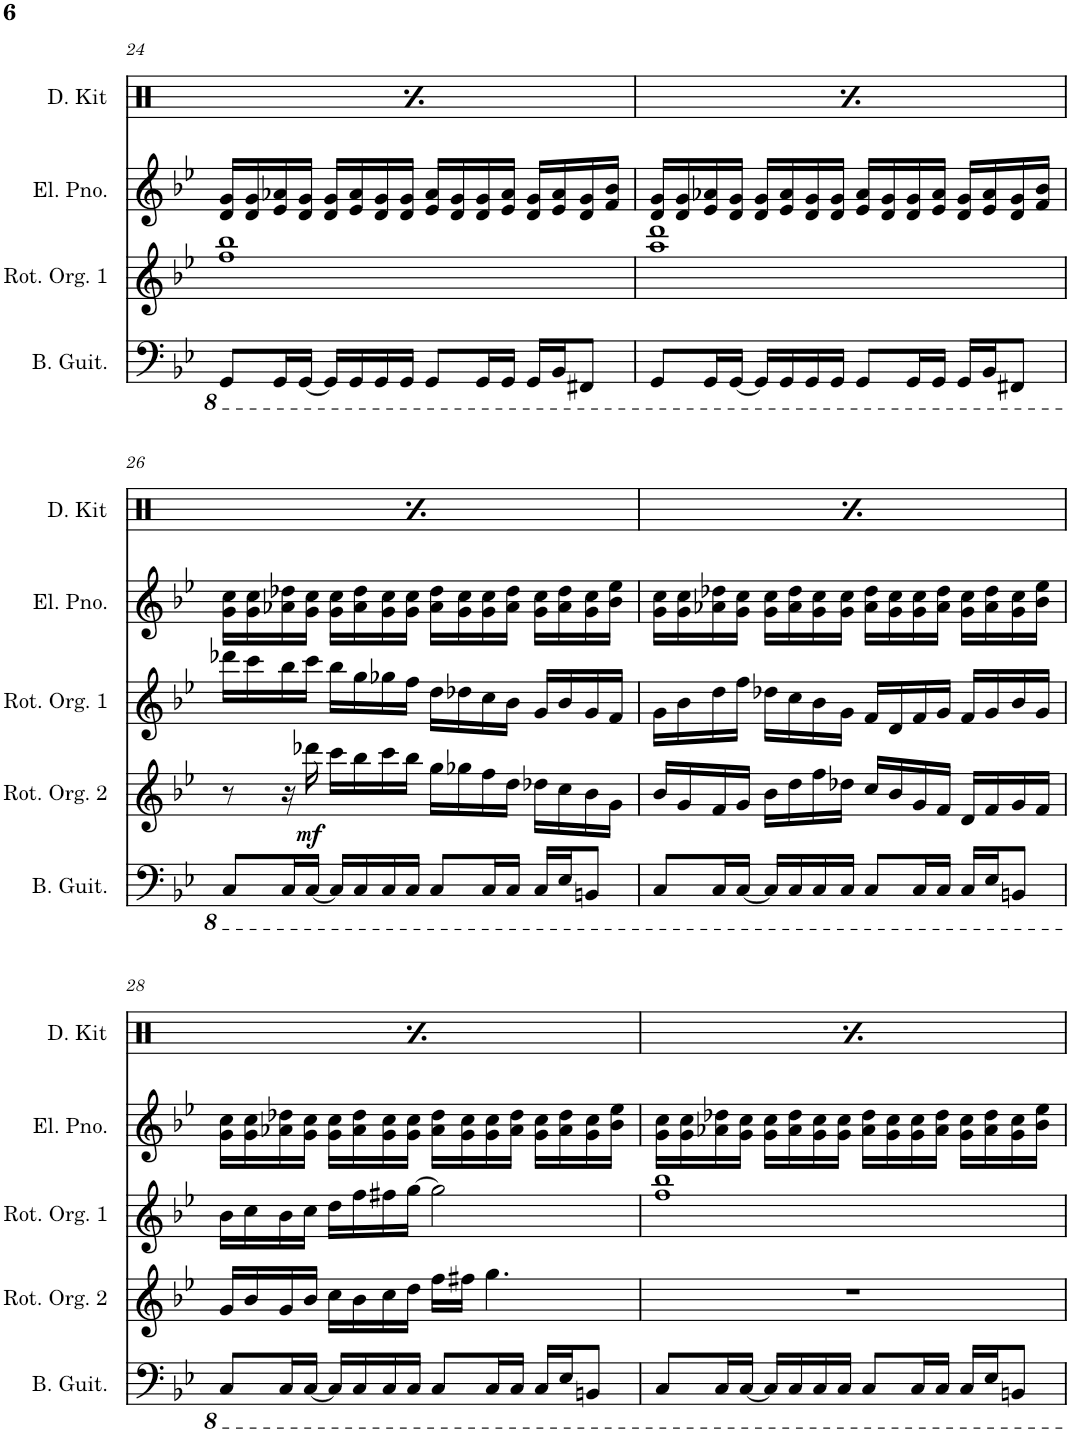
**kern	**kern	**dynam	**kern	**kern	**kern	**kern
*part6	*part5	*part5	*part4	*part3	*part2	*part1
*staff6	*staff5	*staff5	*staff4	*staff3	*staff2	*staff1
*I"Bass Guitar	*I"Rotary Organ 2	*	*I"Rotary Organ 1	*I"Electric Piano	*I"Congas	*I"Bongos
*I'B. Guit.	*I'Rot. Org. 2	*	*I'Rot. Org. 1	*I'El. Pno.	*I'Con.	*I'Bon.
!!LO:PB:g=z
*clefF4	*clefF4	*	*clefG2	*clefG2	*clefX	*clefX
*	*Trd-7c-12	*	*Trd-7c-12	*	*	*
*k[b-e-]	*k[b-e-]	*	*k[b-e-]	*k[b-e-]	*k[]	*k[]
*M4/4	*M4/4	*	*M4/4	*M4/4	*M4/4	*M4/4
*met(c)	*met(c)	*	*met(c)	*met(c)	*met(c)	*met(c)
=24	=24	=24	=24	=24	=24	=24
8GGG/L	1r	.	1ff 1bb-	16d/ 16g/LL	1r	1r
.	.	.	.	16d/ 16g/	.	.
16GGG/L	.	.	.	16e-/ 16a-X/	.	.
[16GGG/JJ	.	.	.	16d/ 16g/JJ	.	.
16GGG/LL]	.	.	.	16d/ 16g/LL	.	.
16GGG/	.	.	.	16e-/ 16a-/	.	.
16GGG/	.	.	.	16d/ 16g/	.	.
16GGG/JJ	.	.	.	16d/ 16g/JJ	.	.
8GGG/L	.	.	.	16e-/ 16a-/LL	.	.
.	.	.	.	16d/ 16g/	.	.
16GGG/L	.	.	.	16d/ 16g/	.	.
16GGG/JJ	.	.	.	16e-/ 16a-/JJ	.	.
16GGG/LL	.	.	.	16d/ 16g/LL	.	.
16BBB-/J	.	.	.	16e-/ 16a-/	.	.
8FFF#X/J	.	.	.	16d/ 16g/	.	.
.	.	.	.	16f/ 16b-/JJ	.	.
=25	=25	=25	=25	=25	=25	=25
8GGG/L	1r	.	1aa 1ddd	16d/ 16g/LL	1r	1r
.	.	.	.	16d/ 16g/	.	.
16GGG/L	.	.	.	16e-/ 16a-X/	.	.
[16GGG/JJ	.	.	.	16d/ 16g/JJ	.	.
16GGG/LL]	.	.	.	16d/ 16g/LL	.	.
16GGG/	.	.	.	16e-/ 16a-/	.	.
16GGG/	.	.	.	16d/ 16g/	.	.
16GGG/JJ	.	.	.	16d/ 16g/JJ	.	.
8GGG/L	.	.	.	16e-/ 16a-/LL	.	.
.	.	.	.	16d/ 16g/	.	.
16GGG/L	.	.	.	16d/ 16g/	.	.
16GGG/JJ	.	.	.	16e-/ 16a-/JJ	.	.
16GGG/LL	.	.	.	16d/ 16g/LL	.	.
16BBB-/J	.	.	.	16e-/ 16a-/	.	.
8FFF#X/J	.	.	.	16d/ 16g/	.	.
.	.	.	.	16f/ 16b-/JJ	.	.
!!LO:LB:g=z
=26	=26	=26	=26	=26	=26	=26
*	*clefG2	*	*	*	*	*
8CC/L	8r	.	16ddd-X\LL	16g\ 16cc\LL	1r	1r
.	.	.	16ccc\	16g\ 16cc\	.	.
16CC/L	16r	.	16bb-\	16a-X\ 16dd-X\	.	.
!	!	!LO:DY:b	!	!	!	!
[16CC/JJ	16ddd-X\	mf	16ccc\JJ	16g\ 16cc\JJ	.	.
16CC/LL]	16ccc\LL	.	16bb-\LL	16g\ 16cc\LL	.	.
16CC/	16bb-\	.	16gg\	16a-\ 16dd-\	.	.
16CC/	16ccc\	.	16gg-X\	16g\ 16cc\	.	.
16CC/JJ	16bb-\JJ	.	16ff\JJ	16g\ 16cc\JJ	.	.
8CC/L	16gg\LL	.	16dd\LL	16a-\ 16dd-\LL	.	.
.	16gg-X\	.	16dd-X\	16g\ 16cc\	.	.
16CC/L	16ff\	.	16cc\	16g\ 16cc\	.	.
16CC/JJ	16dd\JJ	.	16b-\JJ	16a-\ 16dd-\JJ	.	.
16CC/LL	16dd-X\LL	.	16g/LL	16g\ 16cc\LL	.	.
16EE-/J	16cc\	.	16b-/	16a-\ 16dd-\	.	.
8BBBn/J	16b-\	.	16g/	16g\ 16cc\	.	.
.	16g\JJ	.	16f/JJ	16b-\ 16ee-\JJ	.	.
=27	=27	=27	=27	=27	=27	=27
8CC/L	16b-/LL	.	16g\LL	16g\ 16cc\LL	1r	1r
.	16g/	.	16b-\	16g\ 16cc\	.	.
16CC/L	16f/	.	16dd\	16a-X\ 16dd-X\	.	.
[16CC/JJ	16g/JJ	.	16ff\JJ	16g\ 16cc\JJ	.	.
16CC/LL]	16b-\LL	.	16dd-X\LL	16g\ 16cc\LL	.	.
16CC/	16dd\	.	16cc\	16a-\ 16dd-\	.	.
16CC/	16ff\	.	16b-\	16g\ 16cc\	.	.
16CC/JJ	16dd-X\JJ	.	16g\JJ	16g\ 16cc\JJ	.	.
8CC/L	16cc/LL	.	16f/LL	16a-\ 16dd-\LL	.	.
.	16b-/	.	16d/	16g\ 16cc\	.	.
16CC/L	16g/	.	16f/	16g\ 16cc\	.	.
16CC/JJ	16f/JJ	.	16g/JJ	16a-\ 16dd-\JJ	.	.
16CC/LL	16d/LL	.	16f/LL	16g\ 16cc\LL	.	.
16EE-/J	16f/	.	16g/	16a-\ 16dd-\	.	.
8BBBn/J	16g/	.	16b-/	16g\ 16cc\	.	.
.	16f/JJ	.	16g/JJ	16b-\ 16ee-\JJ	.	.
!!LO:LB:g=z
=28	=28	=28	=28	=28	=28	=28
8CC/L	16g/LL	.	16b-\LL	16g\ 16cc\LL	1r	1r
.	16b-/	.	16cc\	16g\ 16cc\	.	.
16CC/L	16g/	.	16b-\	16a-X\ 16dd-X\	.	.
[16CC/JJ	16b-/JJ	.	16cc\JJ	16g\ 16cc\JJ	.	.
16CC/LL]	16cc\LL	.	16dd\LL	16g\ 16cc\LL	.	.
16CC/	16b-\	.	16ff\	16a-\ 16dd-\	.	.
16CC/	16cc\	.	16ff#X\	16g\ 16cc\	.	.
16CC/JJ	16dd\JJ	.	[16gg\JJ	16g\ 16cc\JJ	.	.
8CC/L	16ff\LL	.	2gg\]	16a-\ 16dd-\LL	.	.
.	16ff#X\JJ	.	.	16g\ 16cc\	.	.
16CC/L	4.gg\	.	.	16g\ 16cc\	.	.
16CC/JJ	.	.	.	16a-\ 16dd-\JJ	.	.
16CC/LL	.	.	.	16g\ 16cc\LL	.	.
16EE-/J	.	.	.	16a-\ 16dd-\	.	.
8BBBn/J	.	.	.	16g\ 16cc\	.	.
.	.	.	.	16b-\ 16ee-\JJ	.	.
=29	=29	=29	=29	=29	=29	=29
8CC/L	1r	.	1ff 1bb-	16g\ 16cc\LL	1r	1r
.	.	.	.	16g\ 16cc\	.	.
16CC/L	.	.	.	16a-X\ 16dd-X\	.	.
[16CC/JJ	.	.	.	16g\ 16cc\JJ	.	.
16CC/LL]	.	.	.	16g\ 16cc\LL	.	.
16CC/	.	.	.	16a-\ 16dd-\	.	.
16CC/	.	.	.	16g\ 16cc\	.	.
16CC/JJ	.	.	.	16g\ 16cc\JJ	.	.
8CC/L	.	.	.	16a-\ 16dd-\LL	.	.
.	.	.	.	16g\ 16cc\	.	.
16CC/L	.	.	.	16g\ 16cc\	.	.
16CC/JJ	.	.	.	16a-\ 16dd-\JJ	.	.
16CC/LL	.	.	.	16g\ 16cc\LL	.	.
16EE-/J	.	.	.	16a-\ 16dd-\	.	.
8BBBn/J	.	.	.	16g\ 16cc\	.	.
.	.	.	.	16b-\ 16ee-\JJ	.	.
=	=	=	=	=	=	=
*-	*-	*-	*-	*-	*-	*-
